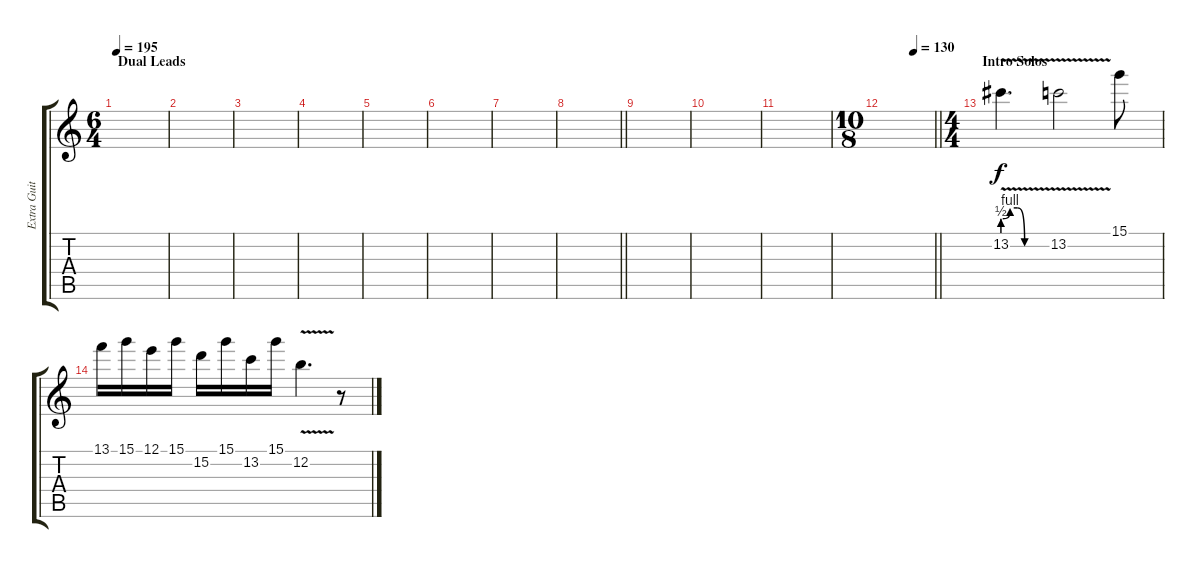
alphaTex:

\track ("Extra Guitar" "Extra Guit") {instrument distortionguitar}
\staff {score tabs}
\tuning (E4 B3 G3 D3 A2 E2) {hide}
\ts (6 4)
\section ("" "Dual Leads")
\tempo 195
\clef g2
\ks c
|
|
|
|
|
|
|
\barLineRight lightlight
|
|
|
|
\ts (10 8)
\tempo (130 0.6)
\barLineRight lightlight
|
\ts (4 4)
\section ("" "Intro Solos")
13.2{be (custom 0 2 10 4 20 4 30 0 60 0) v}.4{d} 13.2{v}.2 15.1.8 |
13.1.16 15.1.16 12.1.16 15.1.16 15.2.16 15.1.16 13.2.16 15.1.16 12.2{v}.4{d} r.8
